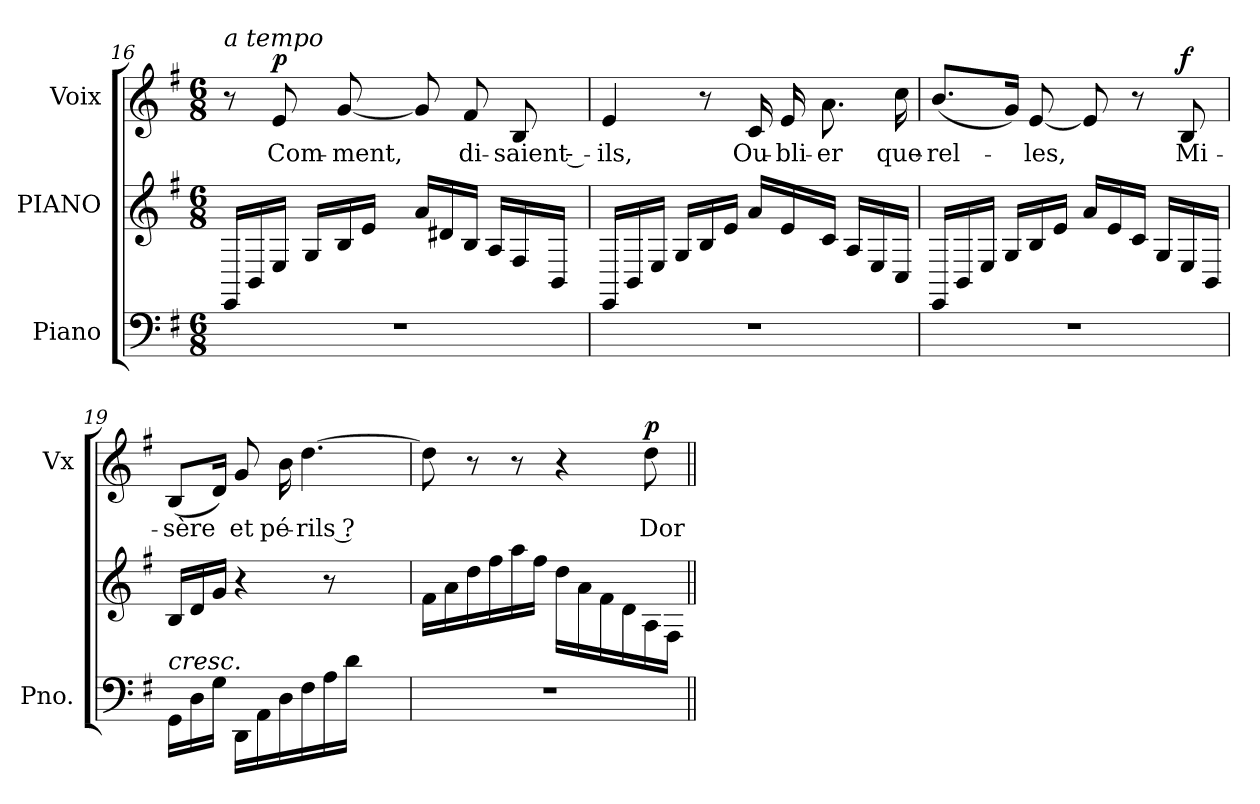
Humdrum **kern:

**kern	**kern	**kern	**text	**dynam
*part3	*part2	*part1	*part1	*part1
*staff3	*staff2	*staff1	*staff1	*staff1
*I"Piano	*I"PIANO	*I"Voix	*	*
*I'Pno.	*	*I'Vx	*	*
!!LO:PB:g=z
*clefF4	*clefG2	*clefG2	*	*
*k[f#]	*k[f#]	*k[f#]	*	*
*M6/8	*M6/8	*M6/8	*	*
=16	=16	=16	=16	=16
!	!	!LO:TX:i:t=a tempo	!	!
2.r	16EE/LL	8r	.	.
.	16BB/	.	.	.
.	16E/JJ	8e/	Com-	p
.	16G/LL	.	.	.
.	16B/	[8g/	-ment,	.
.	16e\JJ	.	.	.
.	16a/LL	8g/]	.	.
.	16d#X/	.	.	.
.	16B/JJ	8f#/	di-	.
.	16A/LL	.	.	.
.	16F#/	8B/	-saient ‑-	.
.	16BB/JJ	.	.	.
=17	=17	=17	=17	=17
2.r	16EE/LL	4e/	-ils,	.
.	16BB/	.	.	.
.	16E/JJ	.	.	.
.	16G/LL	.	.	.
.	16B/	8r	.	.
.	16e\JJ	.	.	.
.	16a/LL	16c/	Ou-	.
.	16e/	16e/	-bli-	.
.	16c/JJ	8.a\	-er	.
.	16A/LL	.	.	.
.	16E/	.	.	.
.	16C/JJ	16cc\	que-	.
=18	=18	=18	=18	=18
2.r	16EE/LL	(8.b/L	-rel-	.
.	16BB/	.	.	.
.	16E/JJ	.	.	.
.	16G/LL	16g/Jk)	.	.
.	16B/	[8e/	-les,	.
.	16e/JJ	.	.	.
.	16a/LL	8e/]	.	.
.	16e/	.	.	.
.	16c/JJ	8r	.	.
.	16G/LL	.	.	.
.	16E/	8B/	Mi-	f
.	16BB/JJ	.	.	.
!!LO:LB:g=z
=19	=19	=19	=19	=19
!LO:TX:i:t=cresc.	!	!	!	!
(16GG\LL	16B/LL	(8B/L	-sère	.
16D\	16d/	.	.	.
16G\JJ	16g/JJ	16d/Jk)	.	.
(16DD\LL	4r	8g/	et	.
16AA\	.	.	.	.
16D\	.	16b\	pé-	.
16F#\	.	[4.dd\	-rils ?	.
16A\	8r	.	.	.
16d\JJ	.	.	.	.
8.ryy	8.ryy	.	.	.
=20	=20	=20	=20	=20
2.r	16f#\LL	8dd\]	.	.
.	16a\	.	.	.
.	16dd\	8r	.	.
.	16ff#\	.	.	.
.	16aa\	8r	.	.
.	16ff#\JJ	.	.	.
.	16dd\LL	4r	.	.
.	16a\	.	.	.
.	16f#\	.	.	.
.	16d\	.	.	.
.	16A/	8dd\	Dor-	p
.	16F#/JJ	.	.	.
=||	=||	=||	=||	=||
*-	*-	*-	*-	*-
